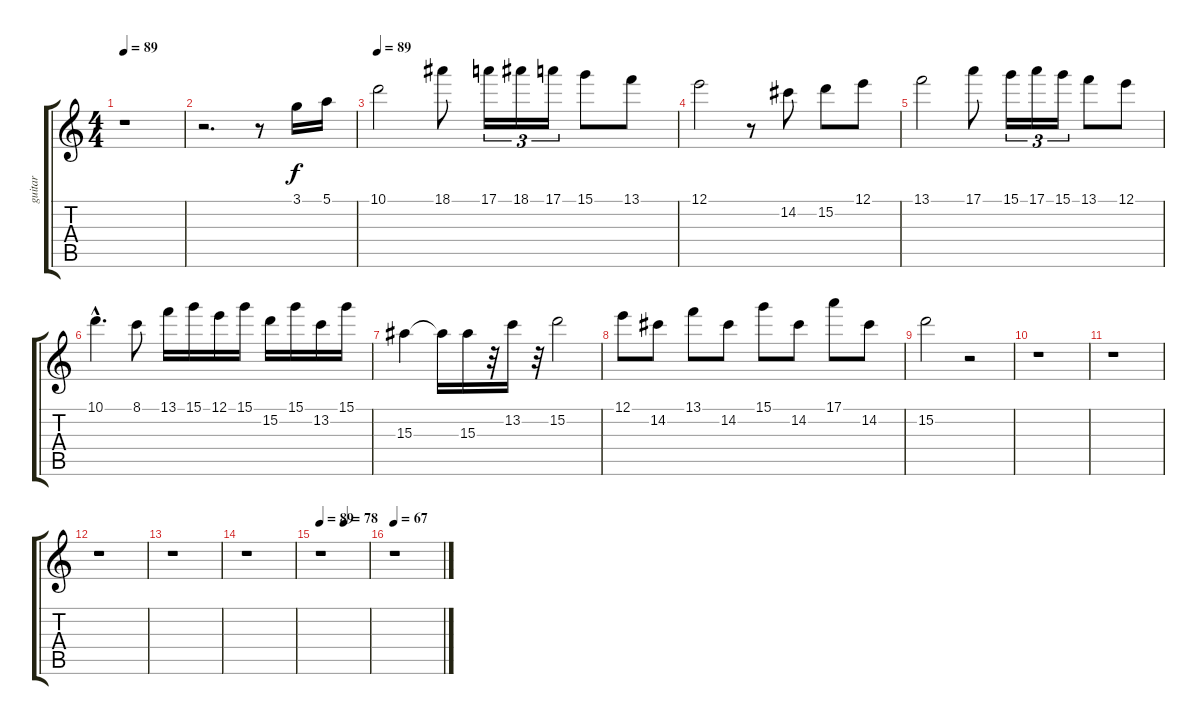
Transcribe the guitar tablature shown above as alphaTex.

\track ("guitar" "guitar") {instrument distortionguitar}
\staff {score tabs}
\tuning (E4 B3 G3 D3 A2 E2) {hide}
\ts (4 4)
\tempo 89
\clef g2
\ks c
r.1{dy f} |
r.2{d} r.8 3.1.16 5.1.16 |
\tempo 89
10.1.2 18.1.8 17.1.16{tu (3 2)} 18.1.16{tu (3 2)} 17.1.16{tu (3 2)} 15.1.8 13.1.8 |
12.1.2 r.8 14.2.8 15.2.8 12.1.8 |
13.1.2 17.1.8 15.1.16{tu (3 2)} 17.1.16{tu (3 2)} 15.1.16{tu (3 2)} 13.1.8 12.1.8 |
10.1{hac}.4{d} 8.1.8 13.1.16 15.1.16 12.1.16 15.1.16 15.2.16 15.1.16 13.2.16 15.1.16 |
15.3.4 15.3{t}.16 15.3.16 r.32 13.2.16 r.32 15.2.2 |
12.1.8 14.2.8 13.1.8 14.2.8 15.1.8 14.2.8 17.1.8 14.2.8 |
15.2.2 r.2 |
r.1 |
r.1 |
r.1 |
r.1 |
r.1 |
\tempo 89
\tempo (78 0.5)
r.1 |
\tempo 67
r.1
